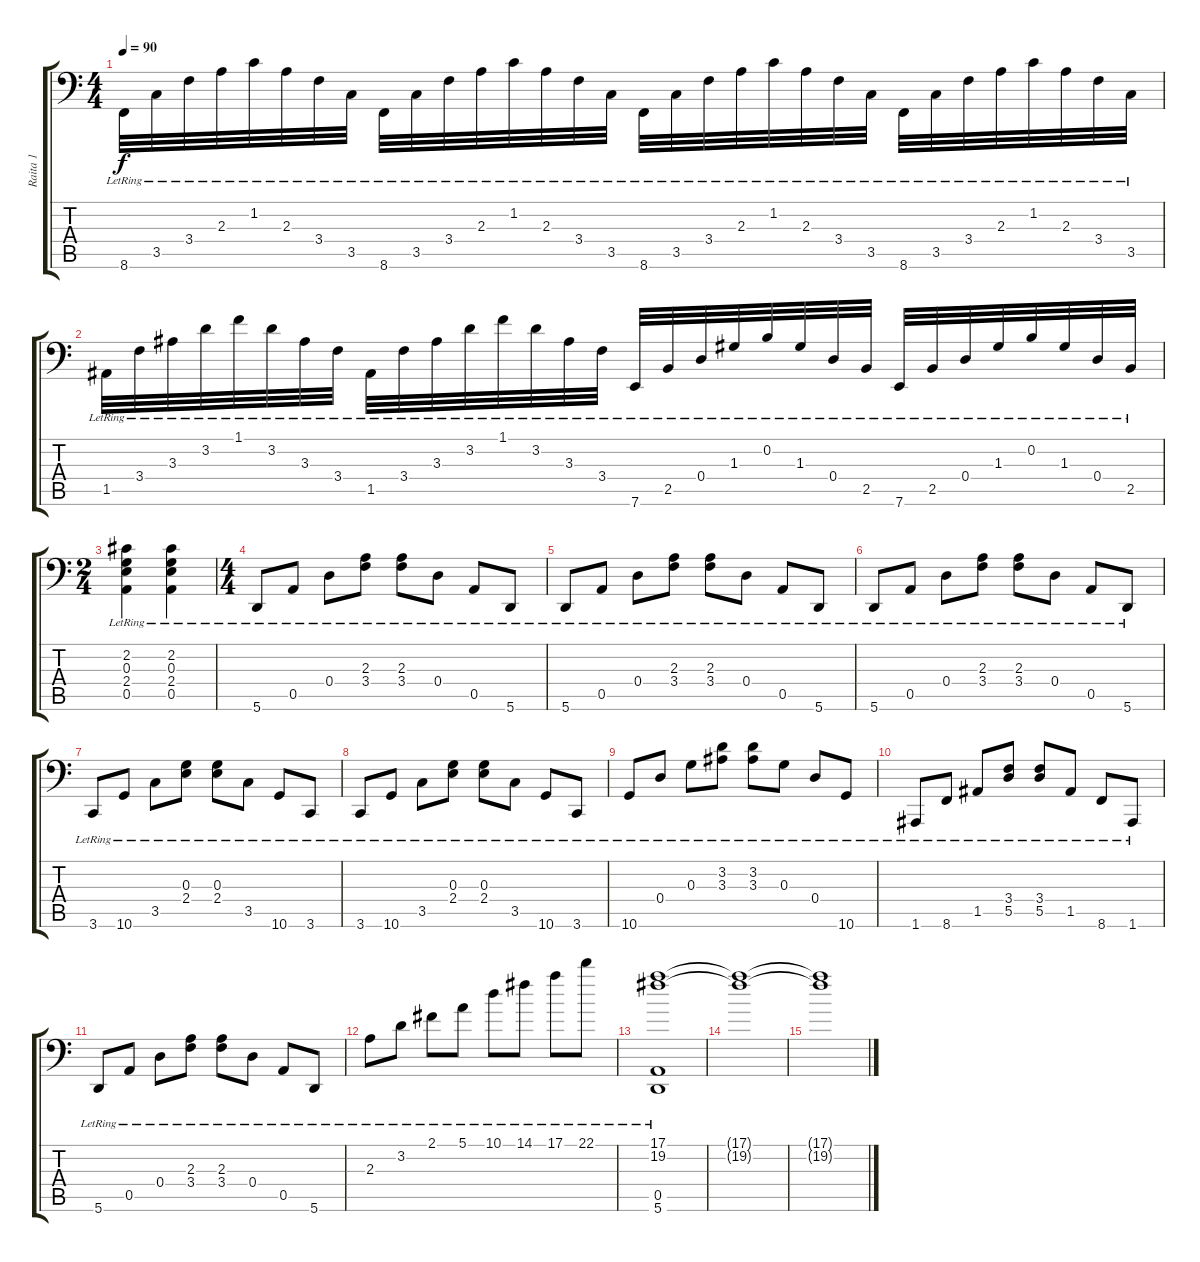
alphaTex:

\track ("Raita 1" "Raita 1") {instrument brightacousticpiano}
\staff {score tabs}
\tuning (E4 B3 G3 D3 A2 A1) {hide}
\ts (4 4)
\tempo 90
\clef f4
\ks c
8.6{lr}.32{dy f} 3.5{lr}.32 3.4{lr}.32 2.3{lr}.32 1.2{lr}.32 2.3{lr}.32 3.4{lr}.32 3.5{lr}.32 8.6{lr}.32 3.5{lr}.32 3.4{lr}.32 2.3{lr}.32 1.2{lr}.32 2.3{lr}.32 3.4{lr}.32 3.5{lr}.32 8.6{lr}.32 3.5{lr}.32 3.4{lr}.32 2.3{lr}.32 1.2{lr}.32 2.3{lr}.32 3.4{lr}.32 3.5{lr}.32 8.6{lr}.32 3.5{lr}.32 3.4{lr}.32 2.3{lr}.32 1.2{lr}.32 2.3{lr}.32 3.4{lr}.32 3.5{lr}.32 |
1.5{lr}.32 3.4{lr}.32 3.3{lr}.32 3.2{lr}.32 1.1{lr}.32 3.2{lr}.32 3.3{lr}.32 3.4{lr}.32 1.5{lr}.32 3.4{lr}.32 3.3{lr}.32 3.2{lr}.32 1.1{lr}.32 3.2{lr}.32 3.3{lr}.32 3.4{lr}.32 7.6{lr}.32 2.5{lr}.32 0.4{lr}.32 1.3{lr}.32 0.2{lr}.32 1.3{lr}.32 0.4{lr}.32 2.5{lr}.32 7.6{lr}.32 2.5{lr}.32 0.4{lr}.32 1.3{lr}.32 0.2{lr}.32 1.3{lr}.32 0.4{lr}.32 2.5{lr}.32 |
\ts (2 4)
(2.2{lr} 0.3{lr} 2.4{lr} 0.5{lr}).4 (2.2{lr} 0.3{lr} 2.4{lr} 0.5{lr}).4 |
\ts (4 4)
5.6{lr}.8 0.5{lr}.8 0.4{lr}.8 (2.3{lr} 3.4{lr}).8 (2.3{lr} 3.4{lr}).8 0.4{lr}.8 0.5{lr}.8 5.6{lr}.8 |
5.6{lr}.8 0.5{lr}.8 0.4{lr}.8 (2.3{lr} 3.4{lr}).8 (2.3{lr} 3.4{lr}).8 0.4{lr}.8 0.5{lr}.8 5.6{lr}.8 |
5.6{lr}.8 0.5{lr}.8 0.4{lr}.8 (2.3{lr} 3.4{lr}).8 (2.3{lr} 3.4{lr}).8 0.4{lr}.8 0.5{lr}.8 5.6{lr}.8 |
3.6{lr}.8 10.6{lr}.8 3.5{lr}.8 (0.3{lr} 2.4{lr}).8 (0.3{lr} 2.4{lr}).8 3.5{lr}.8 10.6{lr}.8 3.6{lr}.8 |
3.6{lr}.8 10.6{lr}.8 3.5{lr}.8 (0.3{lr} 2.4{lr}).8 (0.3{lr} 2.4{lr}).8 3.5{lr}.8 10.6{lr}.8 3.6{lr}.8 |
10.6{lr}.8 0.4{lr}.8 0.3{lr}.8 (3.2{lr} 3.3{lr}).8 (3.2{lr} 3.3{lr}).8 0.3{lr}.8 0.4{lr}.8 10.6{lr}.8 |
1.6{lr}.8 8.6{lr}.8 1.5{lr}.8 (3.4{lr} 5.5{lr}).8 (3.4{lr} 5.5{lr}).8 1.5{lr}.8 8.6{lr}.8 1.6{lr}.8 |
5.6{lr}.8 0.5{lr}.8 0.4{lr}.8 (2.3{lr} 3.4{lr}).8 (2.3{lr} 3.4{lr}).8 0.4{lr}.8 0.5{lr}.8 5.6{lr}.8 |
2.3{lr}.8 3.2{lr}.8 2.1{lr}.8 5.1{lr}.8 10.1{lr}.8 14.1{lr}.8 17.1{lr}.8 22.1{lr}.8 |
(17.1{lr} 19.2{lr} 0.5{lr} 5.6{lr}).1 |
(17.1{t} 19.2{t}).1 |
(17.1{t} 19.2{t}).1
